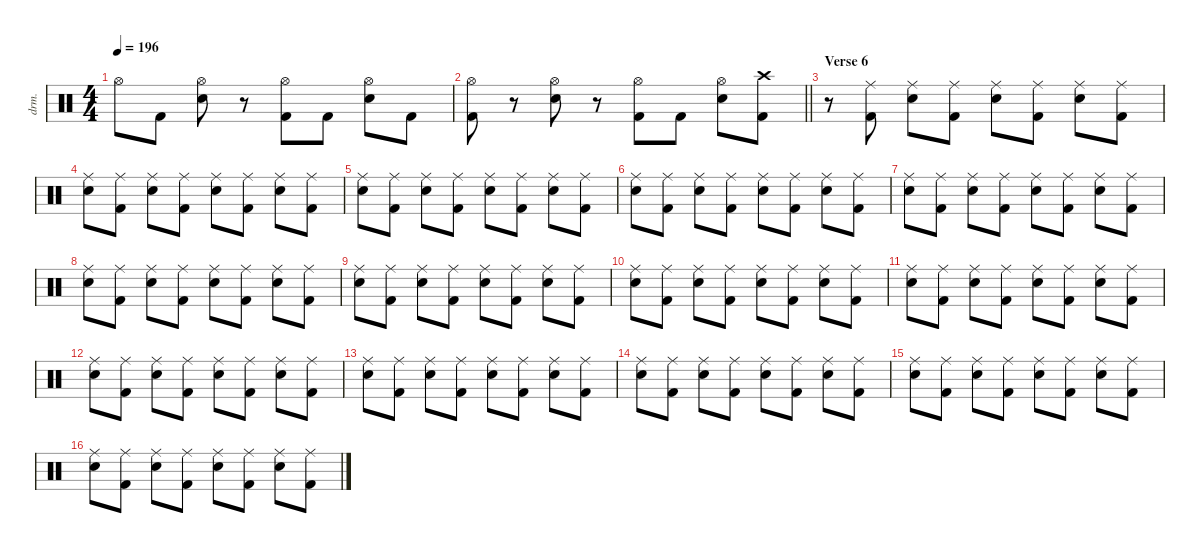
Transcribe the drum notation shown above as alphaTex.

\defaultSystemsLayout 4
\hideDynamics
\bracketExtendMode nobrackets
\track ("Menza" "drm.") {instrument percussion}
\staff {score}
\articulation defaults
\ts (4 4)
\tempo 196
\clef neutral
\ks c "Hi-Hat (open)".8{dy f} "Kick (hit) 2".8{dy fff}
("Hi-Hat (open)" "Snare (hit) 2").8{dy f} r.8 ("Hi-Hat (open)" "Kick (hit) 2").8 "Kick (hit) 2".8{dy fff} ("Hi-Hat (open)" "Snare (hit) 2").8{dy f} "Kick (hit) 2".8{dy fff} |
\barLineRight lightlight
("Hi-Hat (open)" "Kick (hit) 2").8{dy f} r.8 ("Hi-Hat (open)" "Snare (hit) 2").8 r.8 ("Hi-Hat (open)" "Kick (hit) 2").8 "Kick (hit) 2".8{dy fff} ("Hi-Hat (open)" "Snare (hit) 2").8{dy f} ("Crash high (hit)" "Kick (hit) 2").8{dy fff} |
\section ("" "Verse 6")
r.8 ("Ride (middle)" "Kick (hit) 2").8{dy ff} ("Ride (middle)" "Snare (hit) 2").8 ("Ride (middle)" "Kick (hit) 2").8 ("Ride (middle)" "Snare (hit) 2").8 ("Ride (middle)" "Kick (hit) 2").8 ("Ride (middle)" "Snare (hit) 2").8 ("Ride (middle)" "Kick (hit) 2").8 |
("Ride (middle)" "Snare (hit) 2").8 ("Ride (middle)" "Kick (hit) 2").8 ("Ride (middle)" "Snare (hit) 2").8 ("Ride (middle)" "Kick (hit) 2").8 ("Ride (middle)" "Snare (hit) 2").8 ("Ride (middle)" "Kick (hit) 2").8 ("Ride (middle)" "Snare (hit) 2").8 ("Ride (middle)" "Kick (hit) 2").8 |
("Ride (middle)" "Snare (hit) 2").8 ("Ride (middle)" "Kick (hit) 2").8 ("Ride (middle)" "Snare (hit) 2").8 ("Ride (middle)" "Kick (hit) 2").8 ("Ride (middle)" "Snare (hit) 2").8 ("Ride (middle)" "Kick (hit) 2").8 ("Ride (middle)" "Snare (hit) 2").8 ("Ride (middle)" "Kick (hit) 2").8 |
("Ride (middle)" "Snare (hit) 2").8 ("Ride (middle)" "Kick (hit) 2").8 ("Ride (middle)" "Snare (hit) 2").8 ("Ride (middle)" "Kick (hit) 2").8 ("Ride (middle)" "Snare (hit) 2").8 ("Ride (middle)" "Kick (hit) 2").8 ("Ride (middle)" "Snare (hit) 2").8 ("Ride (middle)" "Kick (hit) 2").8 |
("Ride (middle)" "Snare (hit) 2").8 ("Ride (middle)" "Kick (hit) 2").8 ("Ride (middle)" "Snare (hit) 2").8 ("Ride (middle)" "Kick (hit) 2").8 ("Ride (middle)" "Snare (hit) 2").8 ("Ride (middle)" "Kick (hit) 2").8 ("Ride (middle)" "Snare (hit) 2").8 ("Ride (middle)" "Kick (hit) 2").8 |
("Ride (middle)" "Snare (hit) 2").8 ("Ride (middle)" "Kick (hit) 2").8 ("Ride (middle)" "Snare (hit) 2").8 ("Ride (middle)" "Kick (hit) 2").8 ("Ride (middle)" "Snare (hit) 2").8 ("Ride (middle)" "Kick (hit) 2").8 ("Ride (middle)" "Snare (hit) 2").8 ("Ride (middle)" "Kick (hit) 2").8 |
("Ride (middle)" "Snare (hit) 2").8 ("Ride (middle)" "Kick (hit) 2").8 ("Ride (middle)" "Snare (hit) 2").8 ("Ride (middle)" "Kick (hit) 2").8 ("Ride (middle)" "Snare (hit) 2").8 ("Ride (middle)" "Kick (hit) 2").8 ("Ride (middle)" "Snare (hit) 2").8 ("Ride (middle)" "Kick (hit) 2").8 |
("Ride (middle)" "Snare (hit) 2").8 ("Ride (middle)" "Kick (hit) 2").8 ("Ride (middle)" "Snare (hit) 2").8 ("Ride (middle)" "Kick (hit) 2").8 ("Ride (middle)" "Snare (hit) 2").8 ("Ride (middle)" "Kick (hit) 2").8 ("Ride (middle)" "Snare (hit) 2").8 ("Ride (middle)" "Kick (hit) 2").8 |
("Ride (middle)" "Snare (hit) 2").8 ("Ride (middle)" "Kick (hit) 2").8 ("Ride (middle)" "Snare (hit) 2").8 ("Ride (middle)" "Kick (hit) 2").8 ("Ride (middle)" "Snare (hit) 2").8 ("Ride (middle)" "Kick (hit) 2").8 ("Ride (middle)" "Snare (hit) 2").8 ("Ride (middle)" "Kick (hit) 2").8 |
("Ride (middle)" "Snare (hit) 2").8 ("Ride (middle)" "Kick (hit) 2").8 ("Ride (middle)" "Snare (hit) 2").8 ("Ride (middle)" "Kick (hit) 2").8 ("Ride (middle)" "Snare (hit) 2").8 ("Ride (middle)" "Kick (hit) 2").8 ("Ride (middle)" "Snare (hit) 2").8 ("Ride (middle)" "Kick (hit) 2").8 |
("Ride (middle)" "Snare (hit) 2").8 ("Ride (middle)" "Kick (hit) 2").8 ("Ride (middle)" "Snare (hit) 2").8 ("Ride (middle)" "Kick (hit) 2").8 ("Ride (middle)" "Snare (hit) 2").8 ("Ride (middle)" "Kick (hit) 2").8 ("Ride (middle)" "Snare (hit) 2").8 ("Ride (middle)" "Kick (hit) 2").8 |
("Ride (middle)" "Snare (hit) 2").8 ("Ride (middle)" "Kick (hit) 2").8 ("Ride (middle)" "Snare (hit) 2").8 ("Ride (middle)" "Kick (hit) 2").8 ("Ride (middle)" "Snare (hit) 2").8 ("Ride (middle)" "Kick (hit) 2").8 ("Ride (middle)" "Snare (hit) 2").8 ("Ride (middle)" "Kick (hit) 2").8 |
("Ride (middle)" "Snare (hit) 2").8 ("Ride (middle)" "Kick (hit) 2").8 ("Ride (middle)" "Snare (hit) 2").8 ("Ride (middle)" "Kick (hit) 2").8 ("Ride (middle)" "Snare (hit) 2").8 ("Ride (middle)" "Kick (hit) 2").8 ("Ride (middle)" "Snare (hit) 2").8 ("Ride (middle)" "Kick (hit) 2").8 |
("Ride (middle)" "Snare (hit) 2").8 ("Ride (middle)" "Kick (hit) 2").8 ("Ride (middle)" "Snare (hit) 2").8 ("Ride (middle)" "Kick (hit) 2").8 ("Ride (middle)" "Snare (hit) 2").8 ("Ride (middle)" "Kick (hit) 2").8 ("Ride (middle)" "Snare (hit) 2").8 ("Ride (middle)" "Kick (hit) 2").8
